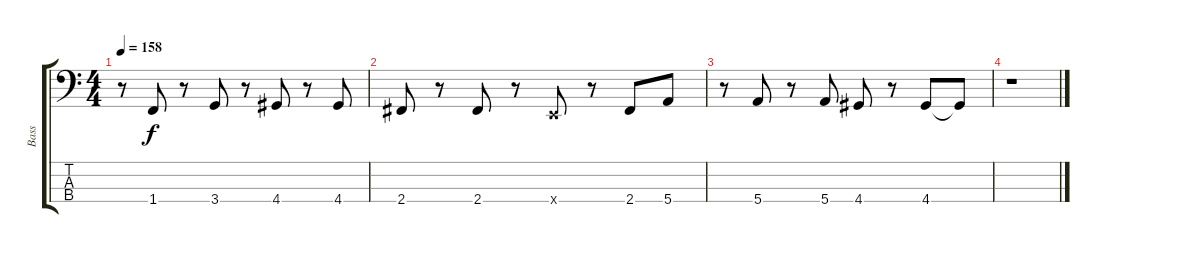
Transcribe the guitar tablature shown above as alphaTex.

\track ("Bass" "Bass") {instrument electricbassfinger}
\staff {score tabs}
\tuning (G2 D2 A1 E1) {hide}
\ts (4 4)
\tempo 158
\clef f4
\ks c
r.8{dy f} 1.4.8 r.8 3.4.8 r.8 4.4.8 r.8 4.4.8 |
2.4.8 r.8 2.4.8 r.8 0.4{x}.8 r.8 2.4.8 5.4.8 |
r.8 5.4.8 r.8 5.4.8 4.4.8 r.8 4.4.8 4.4{t}.8 |
r.1
